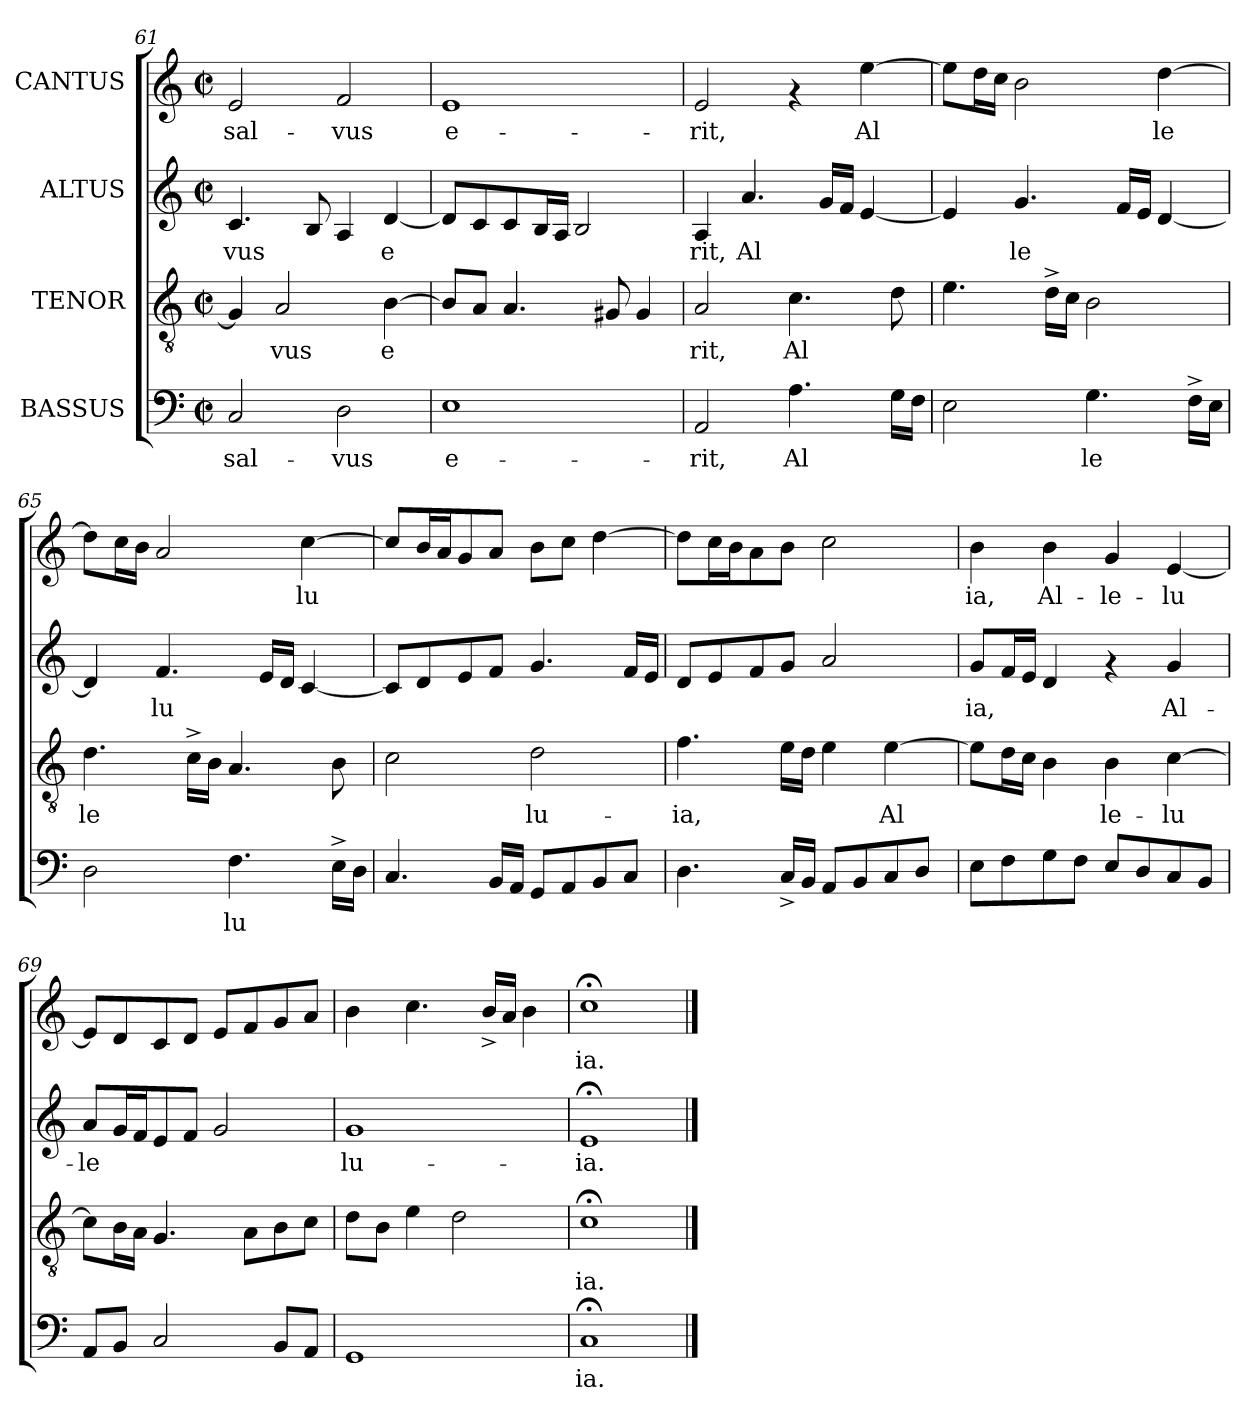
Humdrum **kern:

**kern	**text	**kern	**text	**kern	**text	**kern	**text
*part4	*part4	*part3	*part3	*part2	*part2	*part1	*part1
*staff4	*staff4	*staff3	*staff3	*staff2	*staff2	*staff1	*staff1
*I"BASSUS	*	*I"TENOR	*	*I"ALTUS	*	*I"CANTUS	*
*clefF4	*	*clefGv2	*	*clefG2	*	*clefG2	*
*k[]	*	*k[]	*	*k[]	*	*k[]	*
*C:	*	*C:	*	*C:	*	*C:	*
*M2/2	*	*M2/2	*	*M2/2	*	*M2/2	*
*met(c|)	*	*met(c|)	*	*met(c|)	*	*met(c|)	*
=61	=61	=61	=61	=61	=61	=61	=61
!	!LO:LY:b:cj	!	!LO:LY:b:cj	!	!LO:LY:b:cj	!	!LO:LY:b:cj
2C/	sal-	4G/]	--	4.c/	-vus	2e/	sal-
!	!	!	!LO:LY:b:cj	!	!	!	!
.	.	2A/	-vus	.	.	.	.
!	!	!	!	!	!LO:LY:b:cj	!	!
.	.	.	.	8B/	.	.	.
!	!LO:LY:b:cj	!	!	!	!LO:LY:b:cj	!	!LO:LY:b:cj
2D\	-vus	.	.	4A/	.	2f/	-vus
!	!	!	!LO:LY:b:cj	!	!LO:LY:b:cj	!	!
.	.	[>4B\	e-	[<4d/	e-	.	.
=62	=62	=62	=62	=62	=62	=62	=62
!	!LO:LY:b:cj	!	!LO:LY:b:cj	!	!LO:LY:b:cj	!	!LO:LY:b:cj
1E	e-	8B/L]	--	8d/L]	--	1e	e-
!	!	!	!LO:LY:b:cj	!	!LO:LY:b:cj	!	!
.	.	8A/J	--	8c/	--	.	.
!	!	!	!LO:LY:b:cj	!	!LO:LY:b:cj	!	!
.	.	4.A/	--	8c/	--	.	.
!	!	!	!	!	!LO:LY:b:cj	!	!
.	.	.	.	16B/	--	.	.
!	!	!	!	!	!LO:LY:b:cj	!	!
.	.	.	.	16A/J	--	.	.
!	!	!	!	!	!LO:LY:b:cj	!	!
.	.	.	.	2B/	--	.	.
!	!	!	!LO:LY:b:cj	!	!	!	!
.	.	8G#X/	--	.	.	.	.
!	!	!	!LO:LY:b:cj	!	!	!	!
.	.	4G#/	--	.	.	.	.
=63	=63	=63	=63	=63	=63	=63	=63
!	!LO:LY:b:cj	!	!LO:LY:b:cj	!	!LO:LY:b:cj	!	!LO:LY:b:cj
2AA/	-rit,	2A/	-rit,	4A/	-rit,	2e/	-rit,
!	!	!	!	!	!LO:LY:b:cj	!	!
.	.	.	.	4.a/	Al-	.	.
!	!LO:LY:b:cj	!	!LO:LY:b:cj	!	!	!	!
4.A\	Al-	4.c\	Al-	.	.	4rf	.
!	!	!	!	!	!LO:LY:b:cj	!	!
.	.	.	.	16g/L	--	.	.
!	!	!	!	!	!LO:LY:b:cj	!	!
.	.	.	.	16f/J	--	.	.
!	!	!	!	!	!LO:LY:b:cj	!	!LO:LY:b:cj
.	.	.	.	[<4e/	--	[>4ee\	Al-
!	!LO:LY:b:cj	!	!LO:LY:b:cj	!	!	!	!
16G\L	--	8d\	--	.	.	.	.
!	!LO:LY:b:cj	!	!	!	!	!	!
16F\J	--	.	.	.	.	.	.
=64	=64	=64	=64	=64	=64	=64	=64
!	!LO:LY:b:cj	!	!LO:LY:b:cj	!	!LO:LY:b:cj	!	!LO:LY:b:cj
2E\	--	4.e\	--	4e/]	--	8ee\L]	--
!	!	!	!	!	!	!	!LO:LY:b:cj
.	.	.	.	.	.	16dd\	--
!	!	!	!	!	!	!	!LO:LY:b:cj
.	.	.	.	.	.	16cc\J	--
!	!	!	!	!	!LO:LY:b:cj	!	!LO:LY:b:cj
.	.	.	.	4.g/	-le-	2b\	--
!	!	!	!LO:LY:b:cj	!	!	!	!
.	.	16d^<\L	--	.	.	.	.
!	!	!	!LO:LY:b:cj	!	!	!	!
.	.	16c\J	--	.	.	.	.
!	!LO:LY:b:cj	!	!LO:LY:b:cj	!	!	!	!
4.G\	-le-	2B\	--	.	.	.	.
!	!	!	!	!	!LO:LY:b:cj	!	!
.	.	.	.	16f/L	--	.	.
!	!	!	!	!	!LO:LY:b:cj	!	!
.	.	.	.	16e/J	--	.	.
!	!	!	!	!	!LO:LY:b:cj	!	!LO:LY:b:cj
.	.	.	.	[<4d/	--	[>4dd\	-le-
!	!LO:LY:b:cj	!	!	!	!	!	!
16F^<\L	--	.	.	.	.	.	.
!	!LO:LY:b:cj	!	!	!	!	!	!
16E\J	--	.	.	.	.	.	.
=65	=65	=65	=65	=65	=65	=65	=65
!	!LO:LY:b:cj	!	!LO:LY:b:cj	!	!LO:LY:b:cj	!	!LO:LY:b:cj
2D\	--	4.d\	-le-	4d/]	--	8dd\L]	--
!	!	!	!	!	!	!	!LO:LY:b:cj
.	.	.	.	.	.	16cc\	--
!	!	!	!	!	!	!	!LO:LY:b:cj
.	.	.	.	.	.	16b\J	--
!	!	!	!	!	!LO:LY:b:cj	!	!LO:LY:b:cj
.	.	.	.	4.f/	-lu-	2a/	--
!	!	!	!LO:LY:b:cj	!	!	!	!
.	.	16c^<\L	--	.	.	.	.
!	!	!	!LO:LY:b:cj	!	!	!	!
.	.	16B\J	--	.	.	.	.
!	!LO:LY:b:cj	!	!LO:LY:b:cj	!	!	!	!
4.F\	-lu-	4.A/	--	.	.	.	.
!	!	!	!	!	!LO:LY:b:cj	!	!
.	.	.	.	16e/L	--	.	.
!	!	!	!	!	!LO:LY:b:cj	!	!
.	.	.	.	16d/J	--	.	.
!	!	!	!	!	!LO:LY:b:cj	!	!LO:LY:b:cj
.	.	.	.	[<4c/	--	[<4cc\	-lu-
!	!LO:LY:b:cj	!	!LO:LY:b:cj	!	!	!	!
16E^<\L	--	8B\	--	.	.	.	.
!	!LO:LY:b:cj	!	!	!	!	!	!
16D\J	--	.	.	.	.	.	.
!!LO:PB:g=z
=66	=66	=66	=66	=66	=66	=66	=66
!	!LO:LY:b:cj	!	!LO:LY:b:cj	!	!LO:LY:b:cj	!	!LO:LY:b:cj
4.C/	--	2c\	--	8c/L]	--	8cc/L]	--
!	!	!	!	!	!LO:LY:b:cj	!	!LO:LY:b:cj
.	.	.	.	8d/	--	16b/	--
!	!	!	!	!	!	!	!LO:LY:b:cj
.	.	.	.	.	.	16a/	--
!	!	!	!	!	!LO:LY:b:cj	!	!LO:LY:b:cj
.	.	.	.	8e/	--	8g/	--
!	!LO:LY:b:cj	!	!	!	!LO:LY:b:cj	!	!LO:LY:b:cj
16BB/L	--	.	.	8f/J	--	8a/J	--
!	!LO:LY:b:cj	!	!	!	!	!	!
16AA/J	--	.	.	.	.	.	.
!	!LO:LY:b:cj	!	!LO:LY:b:cj	!	!LO:LY:b:cj	!	!LO:LY:b:cj
8GG/L	--	2d\	-lu-	4.g/	--	8b\L	--
!	!LO:LY:b:cj	!	!	!	!	!	!LO:LY:b:cj
8AA/	--	.	.	.	.	8cc\J	--
!	!LO:LY:b:cj	!	!	!	!	!	!LO:LY:b:cj
8BB/	--	.	.	.	.	[>4dd\	--
!	!LO:LY:b:cj	!	!	!	!LO:LY:b:cj	!	!
8C/J	--	.	.	16f/L	--	.	.
!	!	!	!	!	!LO:LY:b:cj	!	!
.	.	.	.	16e/J	--	.	.
=67	=67	=67	=67	=67	=67	=67	=67
!	!LO:LY:b:cj	!	!LO:LY:b:cj	!	!LO:LY:b:cj	!	!LO:LY:b:cj
4.D\	--	4.f\	-ia,	8d/L	--	8dd\L]	--
!	!	!	!	!	!LO:LY:b:cj	!	!LO:LY:b:cj
.	.	.	.	8e/	--	16cc\	--
!	!	!	!	!	!	!	!LO:LY:b:cj
.	.	.	.	.	.	16b\	--
!	!	!	!	!	!LO:LY:b:cj	!	!LO:LY:b:cj
.	.	.	.	8f/	--	8a\	--
!	!LO:LY:b:cj	!	!LO:LY:b:cj	!	!LO:LY:b:cj	!	!LO:LY:b:cj
16C^>/L	--	16e\L	.	8g/J	--	8b\J	--
!	!LO:LY:b:cj	!	!LO:LY:b:cj	!	!	!	!
16BB/J	--	16d\J	.	.	.	.	.
!	!LO:LY:b:cj	!	!LO:LY:b:cj	!	!LO:LY:b:cj	!	!LO:LY:b:cj
8AA/L	--	4e\	.	2a/	--	2cc\	--
!	!LO:LY:b:cj	!	!	!	!	!	!
8BB/	--	.	.	.	.	.	.
!	!LO:LY:b:cj	!	!LO:LY:b:cj	!	!	!	!
8C/	--	[>4e\	Al-	.	.	.	.
!	!LO:LY:b:cj	!	!	!	!	!	!
8D/J	--	.	.	.	.	.	.
=68	=68	=68	=68	=68	=68	=68	=68
!	!LO:LY:b:cj	!	!LO:LY:b:cj	!	!LO:LY:b:cj	!	!LO:LY:b:cj
8E\L	--	8e\L]	--	8g/L	-ia,	4b\	-ia,
!	!LO:LY:b:cj	!	!LO:LY:b:cj	!	!LO:LY:b:cj	!	!
8F\	--	16d\	--	16f/	.	.	.
!	!	!	!LO:LY:b:cj	!	!LO:LY:b:cj	!	!
.	.	16c\J	--	16e/J	.	.	.
!	!LO:LY:b:cj	!	!LO:LY:b:cj	!	!LO:LY:b:cj	!	!LO:LY:b:cj
8G\	--	4B\	--	4d/	.	4b\	Al-
!	!LO:LY:b:cj	!	!	!	!	!	!
8F\J	--	.	.	.	.	.	.
!	!LO:LY:b:cj	!	!LO:LY:b:cj	!	!	!	!LO:LY:b:cj
8E/L	--	4B\	-le-	4rf	.	4g/	-le-
!	!LO:LY:b:cj	!	!	!	!	!	!
8D/	--	.	.	.	.	.	.
!	!LO:LY:b:cj	!	!LO:LY:b:cj	!	!LO:LY:b:cj	!	!LO:LY:b:cj
8C/	--	[>4c\	-lu-	4g/	Al-	[<4e/	-lu-
!	!LO:LY:b:cj	!	!	!	!	!	!
8BB/J	--	.	.	.	.	.	.
=69	=69	=69	=69	=69	=69	=69	=69
!	!LO:LY:b:cj	!	!LO:LY:b:cj	!	!LO:LY:b:cj	!	!LO:LY:b:cj
8AA/L	--	8c\L]	--	8a/L	-le-	8e/L]	--
!	!LO:LY:b:cj	!	!LO:LY:b:cj	!	!LO:LY:b:cj	!	!LO:LY:b:cj
8BB/J	--	16B\	--	16g/	--	8d/	--
!	!	!	!LO:LY:b:cj	!	!LO:LY:b:cj	!	!
.	.	16A\J	--	16f/	--	.	.
!	!LO:LY:b:cj	!	!LO:LY:b:cj	!	!LO:LY:b:cj	!	!LO:LY:b:cj
2C/	--	4.G/	--	8e/	--	8c/	--
!	!	!	!	!	!LO:LY:b:cj	!	!LO:LY:b:cj
.	.	.	.	8f/J	--	8d/J	--
!	!	!	!	!	!LO:LY:b:cj	!	!LO:LY:b:cj
.	.	.	.	2g/	--	8e/L	--
!	!	!	!LO:LY:b:cj	!	!	!	!LO:LY:b:cj
.	.	8A\L	--	.	.	8f/	--
!	!LO:LY:b:cj	!	!LO:LY:b:cj	!	!	!	!LO:LY:b:cj
8BB/L	--	8B\	--	.	.	8g/	--
!	!LO:LY:b:cj	!	!LO:LY:b:cj	!	!	!	!LO:LY:b:cj
8AA/J	--	8c\J	--	.	.	8a/J	--
=70	=70	=70	=70	=70	=70	=70	=70
!	!LO:LY:b:cj	!	!LO:LY:b:cj	!	!LO:LY:b:cj	!	!LO:LY:b:cj
1GG	--	8d\L	--	1g	-lu-	4b\	--
!	!	!	!LO:LY:b:cj	!	!	!	!
.	.	8B\J	--	.	.	.	.
!	!	!	!LO:LY:b:cj	!	!	!	!LO:LY:b:cj
.	.	4e\	--	.	.	4.cc\	--
!	!	!	!LO:LY:b:cj	!	!	!	!
.	.	2d\	--	.	.	.	.
!	!	!	!	!	!	!	!LO:LY:b:cj
.	.	.	.	.	.	16b^>/L	--
!	!	!	!	!	!	!	!LO:LY:b:cj
.	.	.	.	.	.	16a/J	--
!	!	!	!	!	!	!	!LO:LY:b:cj
.	.	.	.	.	.	4b\	--
=71	=71	=71	=71	=71	=71	=71	=71
!	!LO:LY:b:cj	!	!LO:LY:b:cj	!	!LO:LY:b:cj	!	!LO:LY:b:cj
1C;<	-ia.	1c;<	-ia.	1e;<	-ia.	1cc;<	-ia.
==	==	==	==	==	==	==	==
*-	*-	*-	*-	*-	*-	*-	*-
